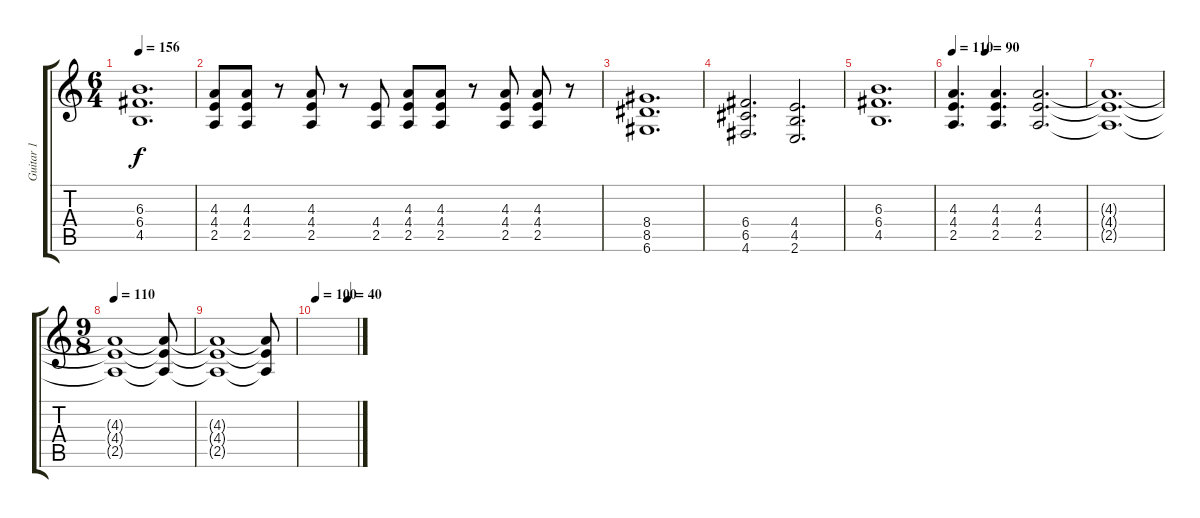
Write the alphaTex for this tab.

\track ("Guitar 1" "Guitar 1") {instrument acousticguitarsteel}
\staff {score tabs}
\tuning (D4 A3 F3 C3 G2 D2) {hide}
\ts (6 4)
\tempo 156
\clef g2
\ks c
(6.3 6.4 4.5).1{d dy f} |
(4.3 4.4 2.5).8 (4.3 4.4 2.5).8 r.8 (4.3 4.4 2.5).8 r.8 (4.4 2.5).8 (4.3 4.4 2.5).8 (4.3 4.4 2.5).8 r.8 (4.3 4.4 2.5).8 (4.3 4.4 2.5).8 r.8 |
(8.4 8.5 6.6).1{d} |
(6.4 6.5 4.6).2{d} (4.4 4.5 2.6).2{d} |
(6.3 6.4 4.5).1{d} |
\tempo 110
\tempo (90 0.25)
(4.3 4.4 2.5).4{d instrument distortionguitar} (4.3 4.4 2.5).4{d} (4.3 4.4 2.5).2{d} |
(4.3{t} 4.4{t} 2.5{t}).1{d} |
\ts (9 8)
\tempo 110
(4.3{t} 4.4{t} 2.5{t}).1{volume 0} (4.3{t} 4.4{t} 2.5{t}).8 |
(4.3{t} 4.4{t} 2.5{t}).1 (4.3{t} 4.4{t} 2.5{t}).8 |
\tempo 100
\tempo (40 0.7777777777777778)
